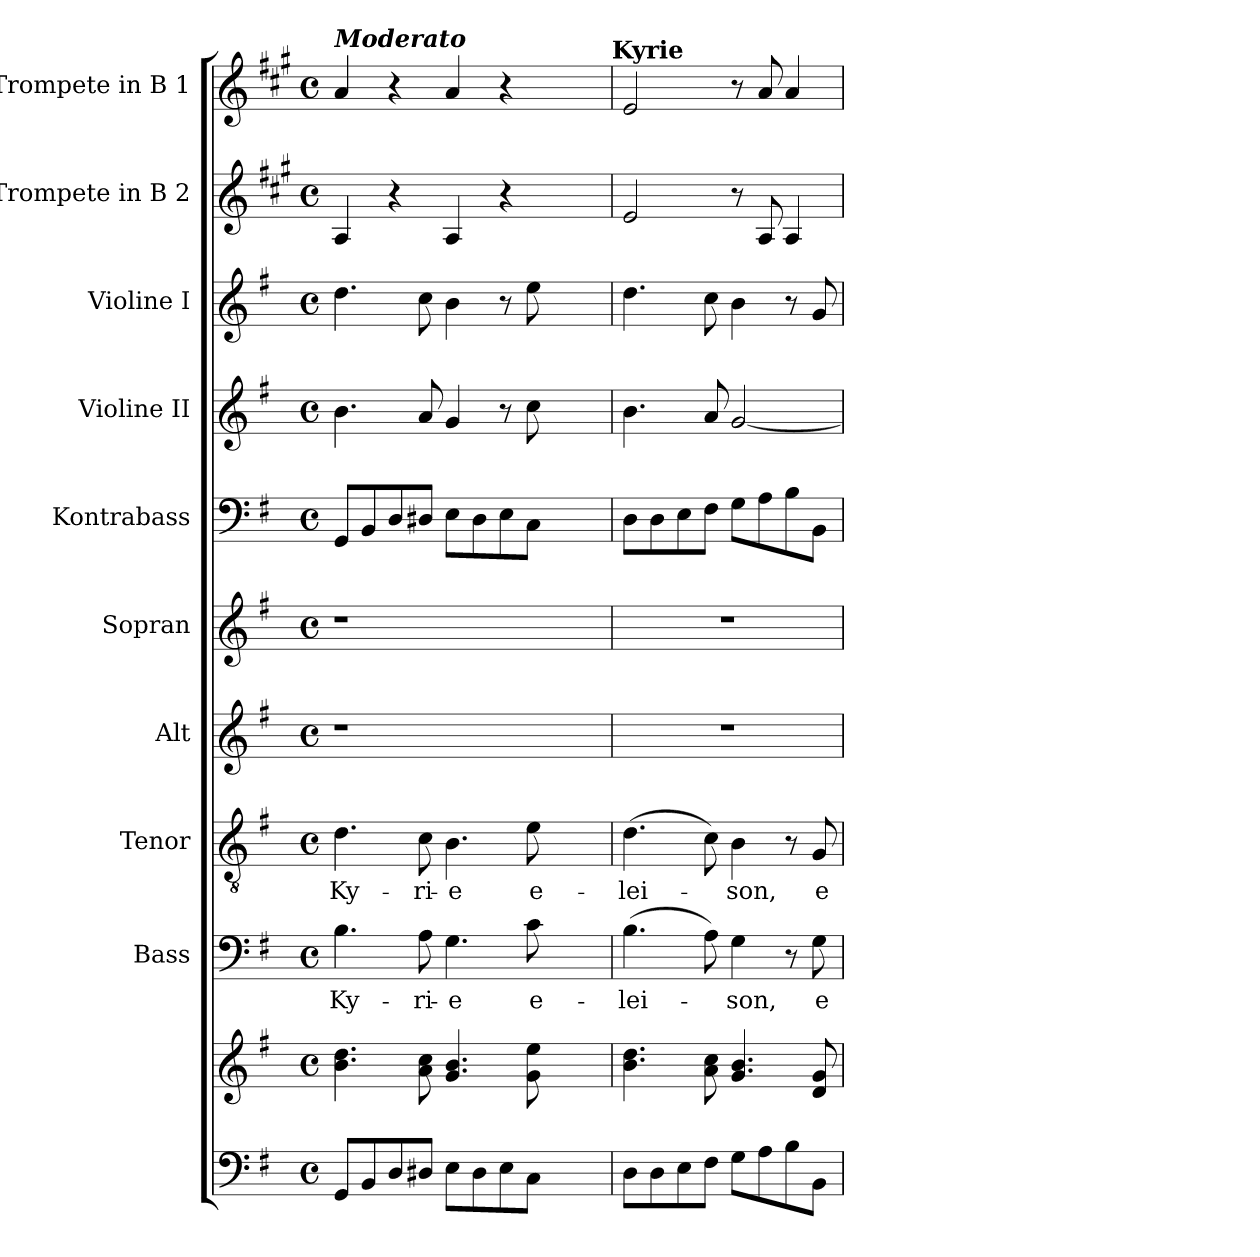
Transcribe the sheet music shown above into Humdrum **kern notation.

**kern	**kern	**kern	**text	**kern	**text	**kern	**kern	**kern	**kern	**kern	**kern	**kern
*part10	*part10	*part9	*part9	*part8	*part8	*part7	*part6	*part5	*part4	*part3	*part2	*part1
*staff11	*staff10	*staff9	*staff9	*staff8	*staff8	*staff7	*staff6	*staff5	*staff4	*staff3	*staff2	*staff1
*	*	*I"Bass	*	*I"Tenor	*	*I"Alt	*I"Sopran	*I"Kontrabass	*I"Violine II	*I"Violine I	*I"Trompete in B 2	*I"Trompete in B 1
*	*	*I'B.	*	*I'T.	*	*I'A.	*I'S.	*I'Kb.	*I'Vl. II	*I'Vl. I	*I'Tr. 2	*I'Tr. 1
*clefF4	*clefG2	*clefF4	*	*clefGv2	*	*clefG2	*clefG2	*clefF4	*clefG2	*clefG2	*clefG2	*clefG2
*	*	*	*	*	*	*	*	*ITrd7c12	*	*	*ITrd1c2	*ITrd1c2
*k[f#]	*k[f#]	*k[f#]	*	*k[f#]	*	*k[f#]	*k[f#]	*k[f#]	*k[f#]	*k[f#]	*k[f#]	*k[f#]
*G:	*G:	*G:	*	*G:	*	*G:	*G:	*G:	*G:	*G:	*G:	*G:
*M4/4	*M4/4	*M4/4	*	*M4/4	*	*M4/4	*M4/4	*M4/4	*M4/4	*M4/4	*M4/4	*M4/4
*met(c)	*met(c)	*met(c)	*	*met(c)	*	*met(c)	*met(c)	*met(c)	*met(c)	*met(c)	*met(c)	*met(c)
=1	=1	=1	=1	=1	=1	=1	=1	=1	=1	=1	=1	=1
!	!	!	!	!	!	!	!	!	!	!	!	!LO:TX:a:Bi:t=Moderato
!	!	!	!LO:LY:b	!	!LO:LY:b	!	!	!	!	!	!	!
8GG/L	4.b\ 4.dd\	4.B\	Ky-	4.d\	Ky-	1r	1r	8GGG/L	4.b\	4.dd\	4G/	4g/
8BB/	.	.	.	.	.	.	.	8BBB/	.	.	.	.
8D/	.	.	.	.	.	.	.	8DD/	.	.	4r	4r
!	!	!	!LO:LY:b	!	!LO:LY:b	!	!	!	!	!	!	!
8D#X/J	8a\ 8cc\	8A\	-ri-	8c\	-ri-	.	.	8DD#X/J	8a/	8cc\	.	.
!	!	!	!LO:LY:b	!	!LO:LY:b	!	!	!	!	!	!	!
8E\L	4.g/ 4.b/	4.G\	-e	4.B\	-e	.	.	8EE\L	4g/	4b\	4G/	4g/
8D#\	.	.	.	.	.	.	.	8DD#\	.	.	.	.
8E\	.	.	.	.	.	.	.	8EE\	8r	8r	4r	4r
!	!	!	!LO:LY:b	!	!LO:LY:b	!	!	!	!	!	!	!
8C\J	8g\ 8ee\	8c\	e-	8e\	e-	.	.	8CC\J	8cc\	8ee\	.	.
4..ryy	4..ryy	4..ryy	.	4..ryy	.	4..ryy	4..ryy	4..ryy	4..ryy	4..ryy	4..ryy	4..ryy
!	!	!	!	!	!	!	!	!	!	!	!	!LO:TX:a:B:t=Kyrie
=2	=2	=2	=2	=2	=2	=2	=2	=2	=2	=2	=2	=2
!	!	!	!LO:LY:b	!	!LO:LY:b	!	!	!	!	!	!	!
8D\L	4.b\ 4.dd\	(>4.B\	-lei-	(>4.d\	-lei-	1r	1r	8DD\L	4.b\	4.dd\	2d/	2d/
8D\	.	.	.	.	.	.	.	8DD\	.	.	.	.
8E\	.	.	.	.	.	.	.	8EE\	.	.	.	.
8F#\J	8a\ 8cc\	8A\)	.	8c\)	.	.	.	8FF#\J	8a/	8cc\	.	.
!	!	!	!LO:LY:b	!	!LO:LY:b	!	!	!	!	!	!	!
8G\L	4.g/ 4.b/	4G\	-son,	4B\	-son,	.	.	8GG\L	[2g/	4b\	8r	8r
8A\	.	.	.	.	.	.	.	8AA\	.	.	8G/	8g/
8B\	.	8r	.	8r	.	.	.	8BB\	.	8r	4G/	4g/
!	!	!	!LO:LY:b	!	!LO:LY:b	!	!	!	!	!	!	!
8BB\J	8d/ 8g/	8G\	e-	8G/	e-	.	.	8BBB\J	.	8g/	.	.
=	=	=	=	=	=	=	=	=	=	=	=	=
*-	*-	*-	*-	*-	*-	*-	*-	*-	*-	*-	*-	*-
